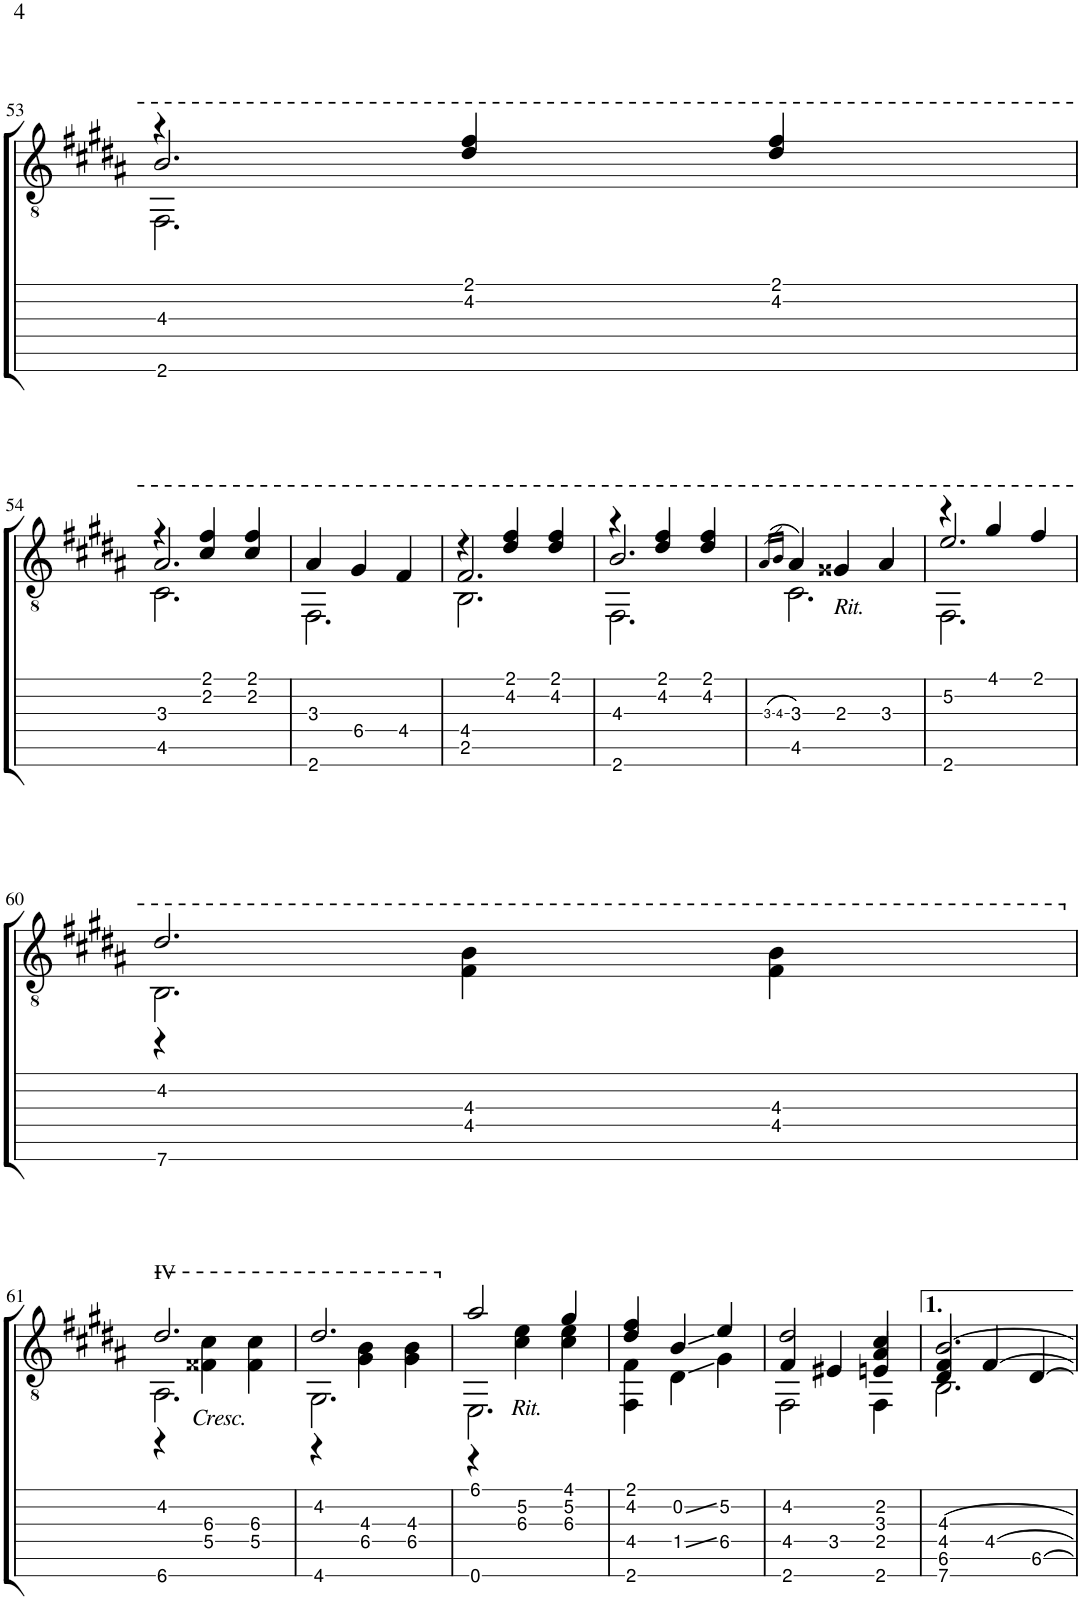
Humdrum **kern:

**kern	**kern
*part1	*part1
*staff2	*staff1
*I"Gtr	*
!!LO:PB:g=z
*	*clefGv2
*k[f#c#g#d#a#]	*k[f#c#g#d#a#]
*M3/4	*M3/4
=53	=53
*^	*^
*	*^	*	*^
4r	2.FF#	2.B	4r	2.FF#\	2.B/
4d# 4f#	.	.	4d#/ 4f#/	.	.
4d# 4f#	.	.	4d#/ 4f#/	.	.
!!LO:LB:g=z	!!	!!
=54	=54	=54	=54	=54	=54
4r	2.C#	2.A#	4r	2.C#\	2.A#/
4c# 4f#	.	.	4c#/ 4f#/	.	.
4c# 4f#	.	.	4c#/ 4f#/	.	.
*	*v	*v	*	*	*
*	*	*	*v	*v
=55	=55	=55	=55
4A#	2.FF#	4A#/	2.FF#\
4G#	.	4G#/	.
4F#	.	4F#/	.
=56	=56	=56	=56
*	*^	*	*^
4r	2.BB	2.F#	4r	2.BB\	2.F#/
4d# 4f#	.	.	4d#/ 4f#/	.	.
4d# 4f#	.	.	4d#/ 4f#/	.	.
=57	=57	=57	=57	=57	=57
4r	2.FF#	2.B	4r	2.FF#\	2.B/
4d# 4f#	.	.	4d#/ 4f#/	.	.
4d# 4f#	.	.	4d#/ 4f#/	.	.
*v	*v	*v	*	*	*
*	*v	*v	*v
=58	=58
qA#	(16qA#/LL
qB	16qB/JJ
*^	*^
4A#	2.C#	4A#/)	2.C#\
!	!	!LO:TX:b:i:t=Rit.	!
4G##X	.	4G##X/	.
4A#	.	4A#/	.
=59	=59	=59	=59
*	*^	*	*^
4r	2.FF#	2.e	4r	2.FF#\	2.e/
4g#	.	.	4g#/	.	.
4f#	.	.	4f#/	.	.
!!LO:LB:g=z	!!	!!
=60	=60	=60	=60	=60	=60
2.d#	2.BB	4r	2.d#/	2.BB\	4r
.	.	4F# 4B	.	.	4F#\ 4B\
.	.	4F# 4B	.	.	4F#\ 4B\
!!LO:LB:g=z	!!	!!
=61	=61	=61	=61	=61	=61
!	!	!	!LO:TX:a:t=IV	!	!
2.d#	2.AA#	4r	2.d#/	2.AA#\	4r
!	!	!	!	!	!LO:TX:b:i:t=Cresc.
.	.	4F##X 4c#	.	.	4F##X\ 4c#\
.	.	4F## 4c#	.	.	4F##\ 4c#\
=62	=62	=62	=62	=62	=62
2.d#	2.GG#	4r	2.d#/	2.GG#\	4r
.	.	4G# 4B	.	.	4G#\ 4B\
.	.	4G# 4B	.	.	4G#\ 4B\
=63	=63	=63	=63	=63	=63
2a#	2.EE	4r	2a#/	2.EE\	4r
!	!	!	!	!	!LO:TX:b:i:t=Rit.
.	.	4c# 4e	.	.	4c#\ 4e\
4g#	.	4c# 4e	4g#/	.	4c#\ 4e\
*	*v	*v	*	*	*
*	*	*	*v	*v
=64	=64	=64	=64
4d# 4f#	4FF# 4F#	4d#/ 4f#/	4FF#\ 4F#\
4B	4D#	4B/	4D#\
4e	4G#	4e/	4G#\
=65	=65	=65	=65
*	*^	*	*^
2d#	2FF#	4F#	2d#/	2FF#\	4F#/
.	.	4E#X	.	.	4E#X/
4A# 4c#	4FF#	4En	4A#/ 4c#/	4FF#\	4En/
=66	=66	=66	=66	=66	=66
[2.B	2.BB	4D# 4F#	[2.B/	2.BB\	4D#/ 4F#/
.	.	[4F#	.	.	[4F#/
.	.	[4D#	.	.	[4D#/
*v	*v	*v	*	*	*
*	*v	*v	*v
=	=
*-	*-
